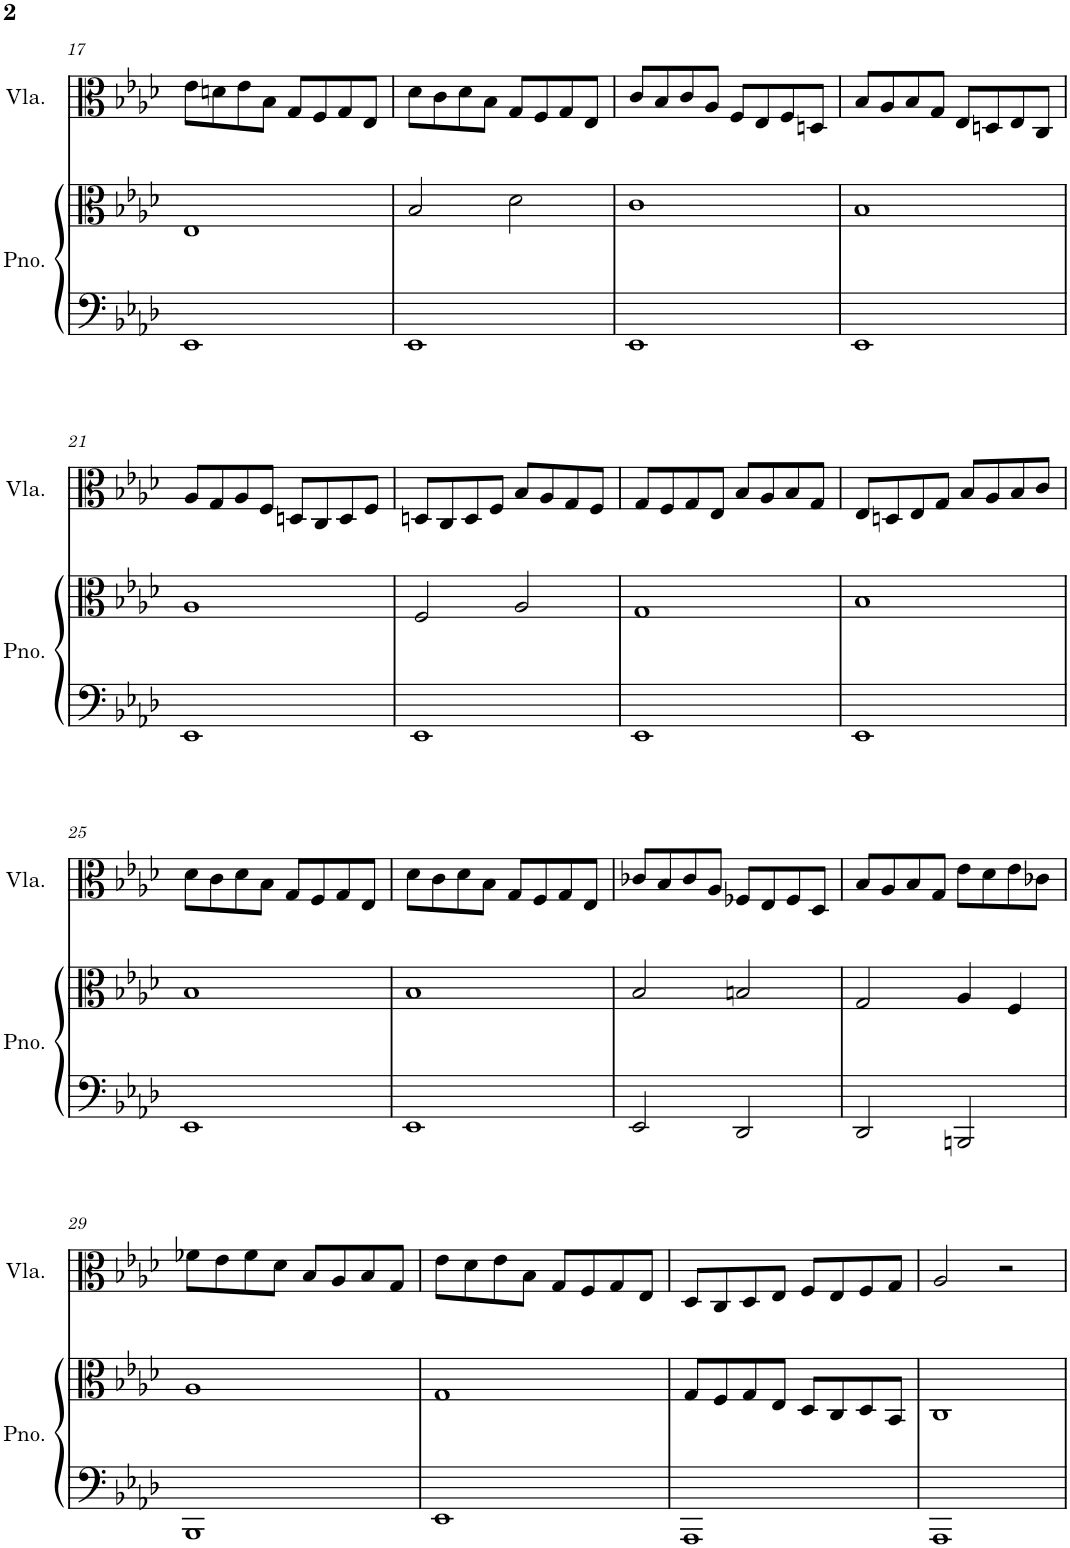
**kern	**kern	**kern
*part2	*part2	*part1
*staff3	*staff2	*staff1
*I"Piano	*	*I"Viola
*I'Pno.	*	*I'Vla.
!!LO:PB:g=z
*clefF4	*clefC3	*clefC3
*k[b-e-a-d-]	*k[b-e-a-d-]	*k[b-e-a-d-]
*M4/4	*M4/4	*M4/4
=17	=17	=17
1EE-	1E-	8e-\L
.	.	8dn\
.	.	8e-\
.	.	8B-\J
.	.	8G/L
.	.	8F/
.	.	8G/
.	.	8E-/J
=18	=18	=18
1EE-	2B-/	8d-\L
.	.	8c\
.	.	8d-\
.	.	8B-\J
.	2d-\	8G/L
.	.	8F/
.	.	8G/
.	.	8E-/J
=19	=19	=19
1EE-	1c	8c/L
.	.	8B-/
.	.	8c/
.	.	8A-/J
.	.	8F/L
.	.	8E-/
.	.	8F/
.	.	8Dn/J
=20	=20	=20
1EE-	1B-	8B-/L
.	.	8A-/
.	.	8B-/
.	.	8G/J
.	.	8E-/L
.	.	8Dn/
.	.	8E-/
.	.	8C/J
!!LO:LB:g=z
=21	=21	=21
1EE-	1A-	8A-/L
.	.	8G/
.	.	8A-/
.	.	8F/J
.	.	8Dn/L
.	.	8C/
.	.	8D/
.	.	8F/J
=22	=22	=22
1EE-	2F/	8Dn/L
.	.	8C/
.	.	8D/
.	.	8F/J
.	2A-/	8B-/L
.	.	8A-/
.	.	8G/
.	.	8F/J
=23	=23	=23
1EE-	1G	8G/L
.	.	8F/
.	.	8G/
.	.	8E-/J
.	.	8B-/L
.	.	8A-/
.	.	8B-/
.	.	8G/J
=24	=24	=24
1EE-	1B-	8E-/L
.	.	8Dn/
.	.	8E-/
.	.	8G/J
.	.	8B-/L
.	.	8A-/
.	.	8B-/
.	.	8c/J
!!LO:LB:g=z
=25	=25	=25
1EE-	1B-	8d-\L
.	.	8c\
.	.	8d-\
.	.	8B-\J
.	.	8G/L
.	.	8F/
.	.	8G/
.	.	8E-/J
=26	=26	=26
1EE-	1B-	8d-\L
.	.	8c\
.	.	8d-\
.	.	8B-\J
.	.	8G/L
.	.	8F/
.	.	8G/
.	.	8E-/J
=27	=27	=27
2EE-/	2B-/	8c-X/L
.	.	8B-/
.	.	8c-/
.	.	8A-/J
2DD-/	2Bn/	8F-X/L
.	.	8E-/
.	.	8F-/
.	.	8D-/J
=28	=28	=28
2DD-/	2G/	8B-/L
.	.	8A-/
.	.	8B-/
.	.	8G/J
2BBBn/	4A-/	8e-\L
.	.	8d-\
.	4F/	8e-\
.	.	8c-X\J
!!LO:LB:g=z
=29	=29	=29
1BBB-	1A-	8f-X\L
.	.	8e-\
.	.	8f-\
.	.	8d-\J
.	.	8B-/L
.	.	8A-/
.	.	8B-/
.	.	8G/J
=30	=30	=30
1EE-	1G	8e-\L
.	.	8d-\
.	.	8e-\
.	.	8B-\J
.	.	8G/L
.	.	8F/
.	.	8G/
.	.	8E-/J
=31	=31	=31
1AAA-	8G/L	8D-/L
.	8F/	8C/
.	8G/	8D-/
.	8E-/J	8E-/J
.	8D-/L	8F/L
.	8C/	8E-/
.	8D-/	8F/
.	8BB-/J	8G/J
=32	=32	=32
1AAA-	1C	2A-/
.	.	2r
=	=	=
*-	*-	*-
